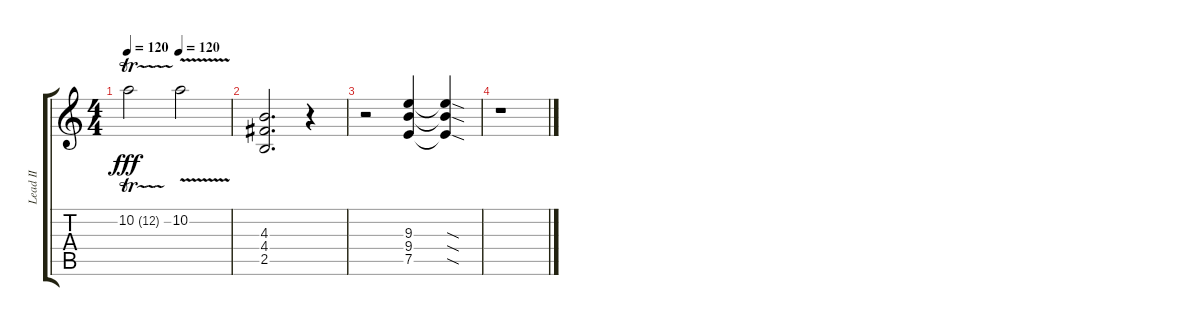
\track ("Lead II" "Lead II") {instrument overdrivenguitar}
\staff {score tabs}
\tuning (E4 B3 G3 D3 A2 E2) {hide}
\ts (4 4)
\tempo 120
\tempo (120 0.5)
\clef g2
\ks c
10.2{tr (12 32)}.2{dy fff} 10.2{v}.2 |
(4.3 4.4 2.5).2{d} r.4 |
r.2 (9.3 9.4 7.5).4 (9.3{sod t} 9.4{sod t} 7.5{sod t}).4 |
r.1
